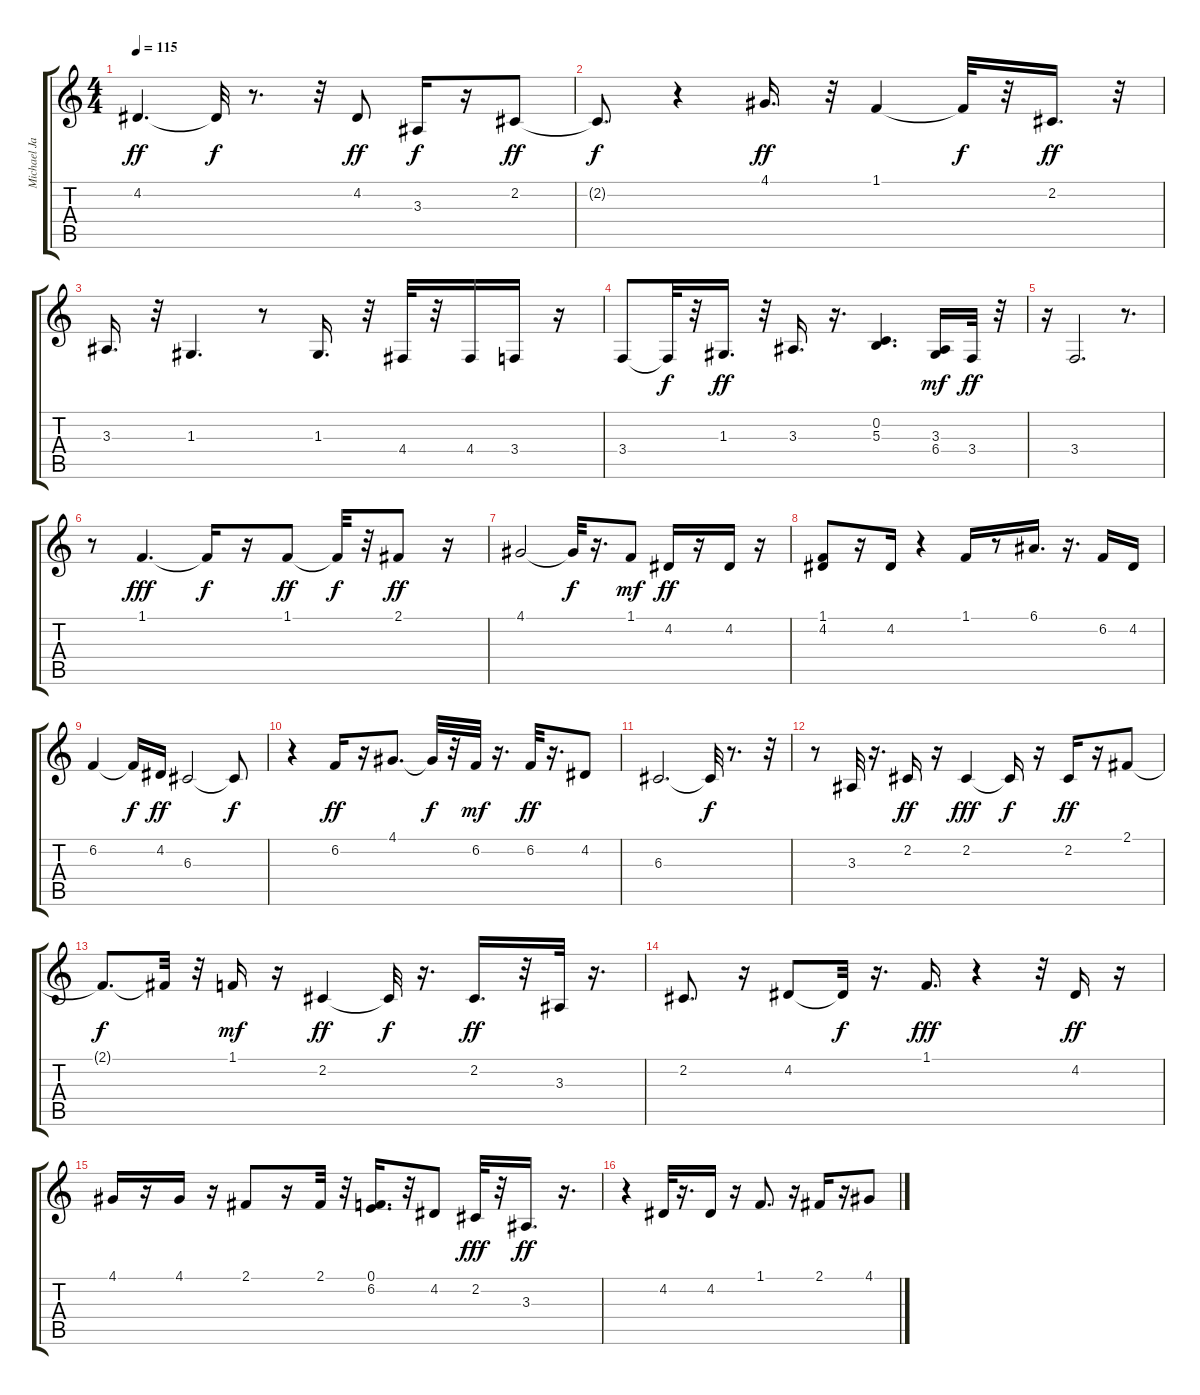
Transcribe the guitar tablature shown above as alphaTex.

\track ("Michael Jackson" "Michael Ja") {instrument vibraphone}
\staff {score tabs}
\tuning (E4 B3 G3 D3 A2 E2) {hide}
\ts (4 4)
\tempo 115
\clef g2
\ks c
4.2.4{d dy ff} 4.2{t}.32{dy f} r.8{d} r.32 4.2.8{dy ff} 3.3.16{dy f} r.16 2.2.8{dy ff} |
2.2{t}.8{d dy f} r.4 4.1.16{d dy ff} r.32 1.1.4 1.1{t}.32{dy f} r.32 2.2.16{d dy ff} r.32 |
3.3.16{d} r.32 1.3.4{d} r.8 1.3.16{d} r.32 4.4.32 r.32 4.4.16 3.4.16 r.16 |
3.4.8 3.4{t}.32{dy f} r.32 1.3.16{d dy ff} r.32 3.3.16{d} r.16{d} (0.2 5.3).4{d} (3.3 6.4).16{dy mf} 3.4.32{dy ff} r.32 |
r.16 3.4.2{d} r.8{d} |
r.8 1.1.4{d dy fff} 1.1{t}.16{dy f} r.16 1.1.8{dy ff} 1.1{t}.32{dy f} r.32 2.1.8{dy ff} r.16 |
4.1.2 4.1{t}.32{dy f} r.16{d} 1.1.8{dy mf} 4.2.16{dy ff} r.16 4.2.16 r.16 |
(1.1 4.2).8 r.16 4.2.16 r.4 1.1.16 r.8 6.1.16{d} r.16{d} 6.2.16 4.2.16 |
6.2.4 6.2{t}.16{dy f} 4.2.16{dy ff} 6.3.2 6.3{t}.8{dy f} |
r.4 6.2.16{dy ff} r.16 4.1.8{d} 4.1{t}.32{dy f} r.32 6.2.32{dy mf} r.16{d} 6.2.32{dy ff} r.16{d} 4.2.8 |
6.3.2{d} 6.3{t}.32{dy f} r.8{d} r.32 |
r.8 3.3.32 r.16{d} 2.2.16{dy ff} r.16 2.2.4{dy fff} 2.2{t}.16{dy f} r.16 2.2.16{dy ff} r.16 2.1.8 |
2.1{t}.8{d dy f} 2.1{t}.32 r.32 1.1.16{dy mf} r.16 2.2.4{dy ff} 2.2{t}.32{dy f} r.16{d} 2.2.16{d dy ff} r.32 3.3.32 r.16{d} |
2.2.8{d} r.16 4.2.8 4.2{t}.32{dy f} r.16{d} 1.1.16{d dy fff} r.4 r.32 4.2.16{dy ff} r.16 |
4.1.16 r.16 4.1.16 r.16 2.1.8 r.16 2.1.32 r.32 (0.1 6.2).16{d} r.32 4.2.8 2.2.32{dy fff} r.32 3.3.16{d dy ff} r.16{d} |
r.4 4.2.32 r.16{d} 4.2.16 r.16 1.1.8{d} r.16 2.1.16 r.16 4.1.8
